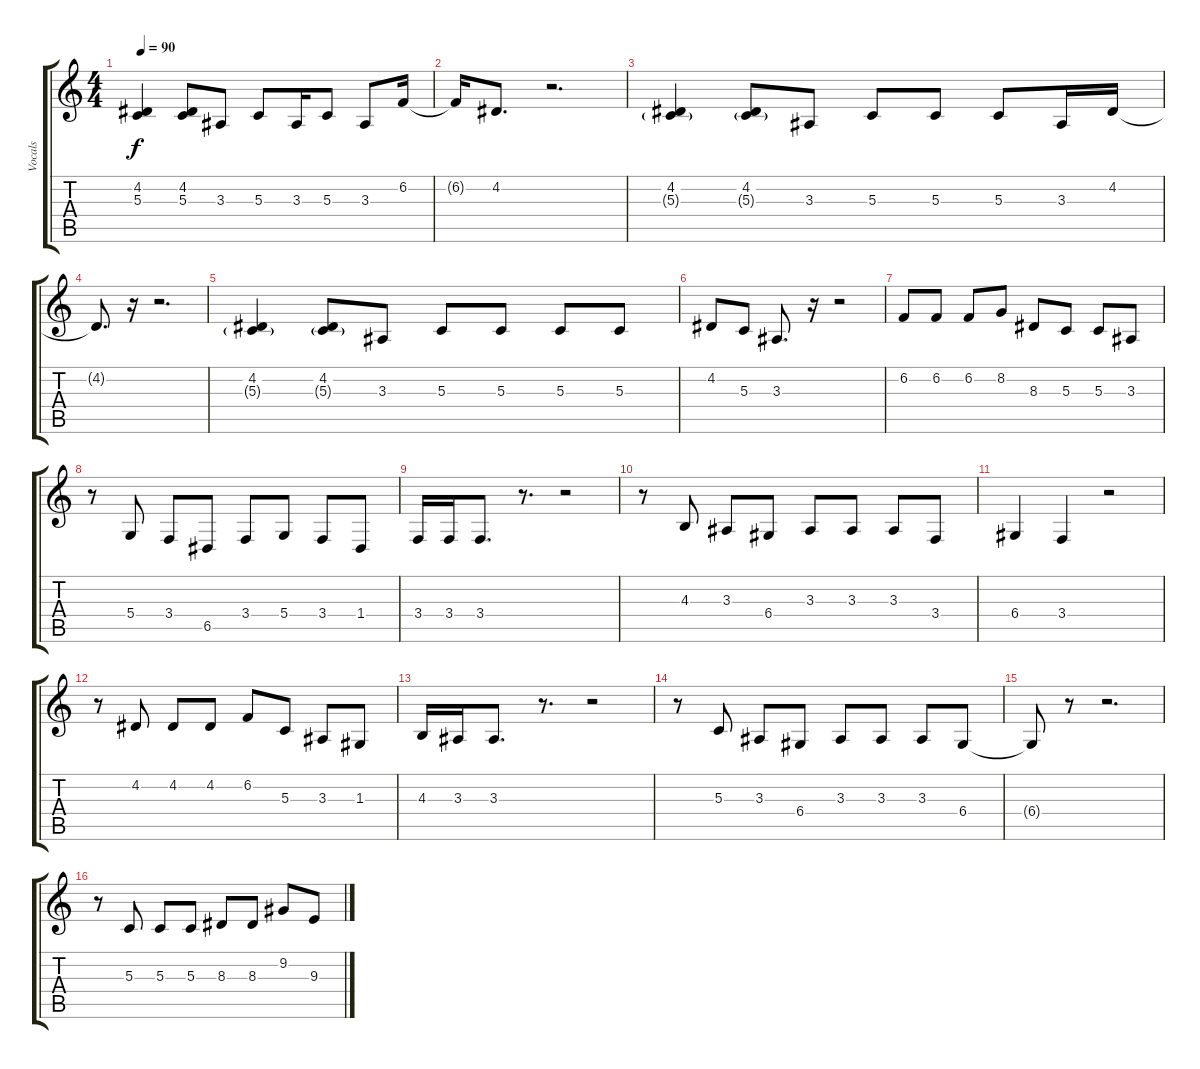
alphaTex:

\track ("Vocals" "Vocals") {instrument tenorsax}
\staff {score tabs}
\tuning (E4 B3 G3 D3 A2 E2) {hide}
\ts (4 4)
\tempo 90
\clef g2
\ks c
(4.2 5.3).4{dy f} (4.2 5.3).8 3.3.8 5.3.8 3.3.16 5.3.8 3.3.8 6.2.16 |
6.2{t}.16 4.2.8{d} r.2{d} |
(4.2 5.3{g}).4 (4.2 5.3{g}).8 3.3.8 5.3.8 5.3.8 5.3.8 3.3.16 4.2.16 |
4.2{t}.8{d} r.16 r.2{d} |
(4.2 5.3{g}).4 (4.2 5.3{g}).8 3.3.8 5.3.8 5.3.8 5.3.8 5.3.8 |
4.2.8 5.3.8 3.3.8{d} r.16 r.2 |
6.2.8 6.2.8 6.2.8 8.2.8 8.3.8 5.3.8 5.3.8 3.3.8 |
r.8 5.4.8 3.4.8 6.5.8 3.4.8 5.4.8 3.4.8 1.4.8 |
3.4.16 3.4.16 3.4.8{d} r.8{d} r.2 |
r.8 4.3.8 3.3.8 6.4.8 3.3.8 3.3.8 3.3.8 3.4.8 |
6.4.4 3.4.4 r.2 |
r.8 4.2.8 4.2.8 4.2.8 6.2.8 5.3.8 3.3.8 1.3.8 |
4.3.16 3.3.16 3.3.8{d} r.8{d} r.2 |
r.8 5.3.8 3.3.8 6.4.8 3.3.8 3.3.8 3.3.8 6.4.8 |
6.4{t}.8 r.8 r.2{d} |
r.8 5.3.8 5.3.8 5.3.8 8.3.8 8.3.8 9.2.8 9.3.8
